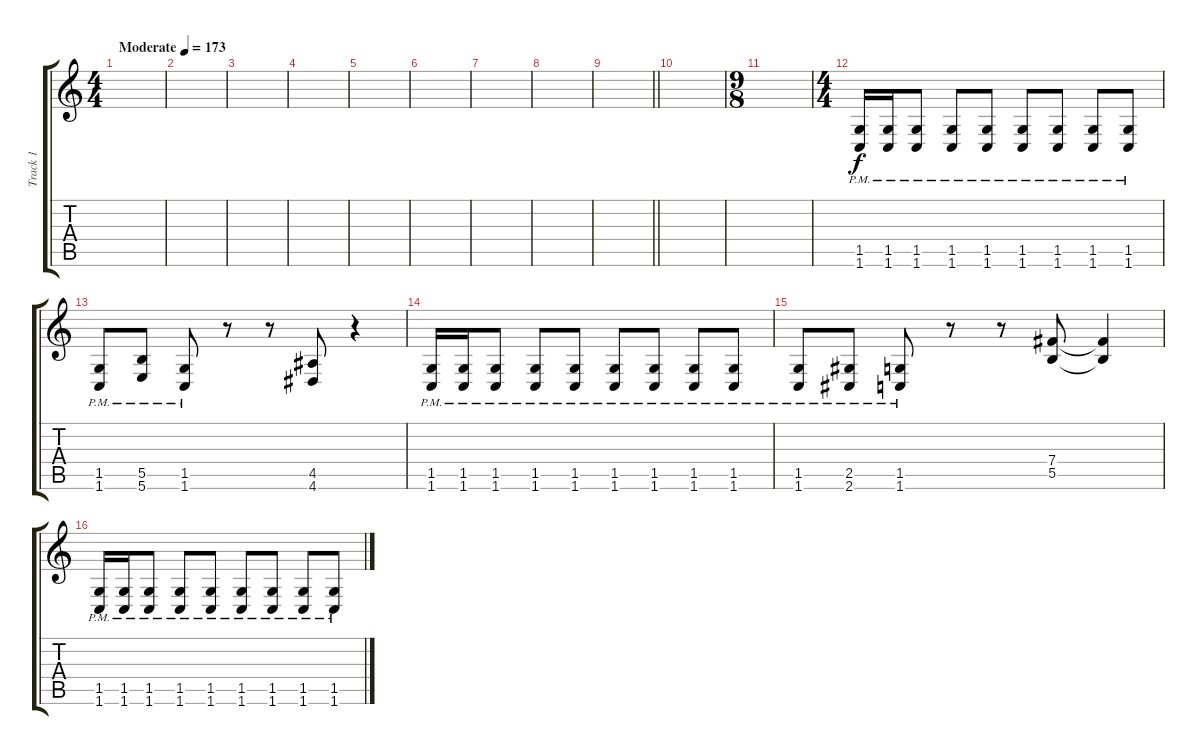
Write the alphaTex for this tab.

\track ("Track 1" "Track 1") {instrument distortionguitar}
\staff {score tabs}
\tuning (Db4 Ab3 E3 B2 Gb2 B1) {hide}
\ts (4 4)
\tempo (173 "Moderate")
\clef g2
\ks c
|
|
|
|
|
|
|
|
\barLineRight lightlight
|
|
\ts (9 8)
|
\ts (4 4)
(1.5{pm} 1.6{pm}).16 (1.5{pm} 1.6{pm}).16 (1.5{pm} 1.6{pm}).8 (1.5{pm} 1.6{pm}).8 (1.5{pm} 1.6{pm}).8 (1.5{pm} 1.6{pm}).8 (1.5{pm} 1.6{pm}).8 (1.5{pm} 1.6{pm}).8 (1.5{pm} 1.6{pm}).8 |
(1.5{pm} 1.6{pm}).8 (5.5{pm} 5.6{pm}).8 (1.5{pm} 1.6{pm}).8 r.8 r.8 (4.5 4.6).8 r.4 |
(1.5{pm} 1.6{pm}).16 (1.5{pm} 1.6{pm}).16 (1.5{pm} 1.6{pm}).8 (1.5{pm} 1.6{pm}).8 (1.5{pm} 1.6{pm}).8 (1.5{pm} 1.6{pm}).8 (1.5{pm} 1.6{pm}).8 (1.5{pm} 1.6{pm}).8 (1.5{pm} 1.6{pm}).8 |
(1.5{pm} 1.6{pm}).8 (2.5{pm} 2.6{pm}).8 (1.5{pm} 1.6{pm}).8 r.8 r.8 (7.4 5.5).8 (7.4{t} 5.5{t}).4 |
(1.5{pm} 1.6{pm}).16 (1.5{pm} 1.6{pm}).16 (1.5{pm} 1.6{pm}).8 (1.5{pm} 1.6{pm}).8 (1.5{pm} 1.6{pm}).8 (1.5{pm} 1.6{pm}).8 (1.5{pm} 1.6{pm}).8 (1.5{pm} 1.6{pm}).8 (1.5{pm} 1.6{pm}).8
